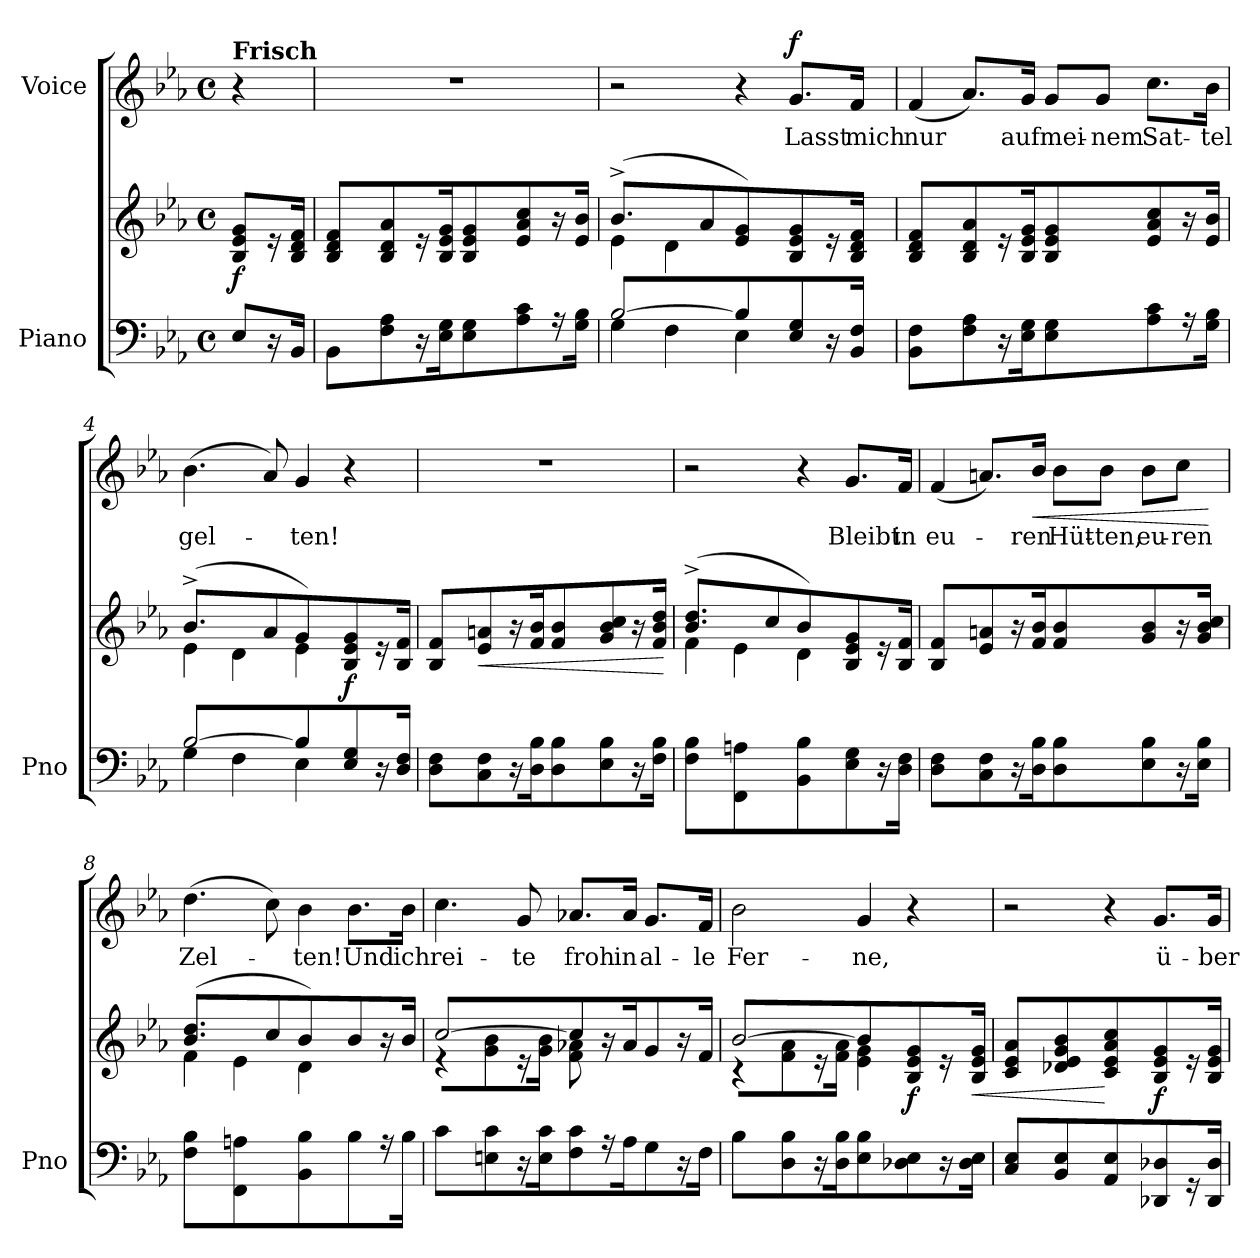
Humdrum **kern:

**kern	**kern	**dynam	**kern	**text	**dynam
*part2	*part2	*part2	*part1	*part1	*part1
*staff3	*staff2	*staff2/3	*staff1	*staff1	*staff1
*I"Piano	*	*	*I"Voice	*	*
*I'Pno	*	*	*	*	*
*clefF4	*clefG2	*	*clefG2	*	*
*k[b-e-a-]	*k[b-e-a-]	*	*k[b-e-a-]	*	*
*M4/4	*M4/4	*	*M4/4	*	*
*met(c)	*met(c)	*	*met(c)	*	*
=	=	=	=	=	=
!	!	!	!LO:TX:a:B:t=Frisch	!	!
!	!	!LO:DY:b	!	!	!
8E-/L	8B-/ 8e-/ 8g/L	f	4r	.	.
16r	16r	.	.	.	.
16BB-/JJ	16B-/ 16d/ 16f/JJ	.	.	.	.
=1	=1	=1	=1	=1	=1
4BB-/	4B-/ 4d/ 4f/	.	1r	.	.
8F\ 8A-\L	8B-/ 8d/ 8a-/L	.	.	.	.
16r	16r	.	.	.	.
16E-\ 16G\JJ	16B-/ 16e-/ 16g/JJ	.	.	.	.
4E-\ 4G\	4B-/ 4e-/ 4g/	.	.	.	.
8A-\ 8c\L	8e-/ 8a-/ 8cc/L	.	.	.	.
16r	16r	.	.	.	.
16G\ 16B-\JJ	16e-/ 16b-/JJ	.	.	.	.
=2	=2	=2	=2	=2	=2
*^	*^	*	*	*	*
[2B-/	4G\	(4.b-^/	4e-\	.	2r	.	.
.	4F\	.	4d\	.	.	.	.
.	.	8a-/	.	.	.	.	.
4B-/]	4E-\	4e-/ 4g/)	2ryy	.	4r	.	.
!	!	!	!	!	!	!	!LO:DY:a
8E-\ 8G\L	4ryy	8B-/ 8e-/ 8g/L	.	.	8.g/L	Lasst	f
16r	.	16r	.	.	.	.	.
16BB-\ 16F\JJ	.	16B-/ 16d/ 16f/JJ	.	.	16f/Jk	mich	.
*v	*v	*	*	*	*	*	*
*	*v	*v	*	*	*	*
=3	=3	=3	=3	=3	=3
4BB-\ 4F\	4B-/ 4d/ 4f/	.	(4f/	nur	.
8F\ 8A-\L	8B-/ 8d/ 8a-/L	.	8.a-/L)	.	.
16r	16r	.	.	.	.
16E-\ 16G\JJ	16B-/ 16e-/ 16g/JJ	.	16g/Jk	auf	.
4E-\ 4G\	4B-/ 4e-/ 4g/	.	8g/L	mei-	.
.	.	.	8g/J	-nem	.
8A-\ 8c\L	8e-/ 8a-/ 8cc/L	.	8.cc\L	Sat-	.
16r	16r	.	.	.	.
16G\ 16B-\JJ	16e-/ 16b-/JJ	.	16b-\Jk	-tel	.
=4	=4	=4	=4	=4	=4
*^	*^	*	*	*	*
[2B-/	4G\	(4.b-^/	4e-\	.	(4.b-\	gel-	.
.	4F\	.	4d\	.	.	.	.
.	.	8a-/	.	.	8a-/)	.	.
4B-/]	4E-\	4g/)	4e-\	.	4g/	-ten!	.
!	!	!	!	!LO:DY:b	!	!	!
8E-\ 8G\L	4ryy	8B-/ 8e-/ 8g/L	4ryy	f	4r	.	.
16r	.	16r	.	.	.	.	.
16D\ 16F\JJ	.	16B-/ 16f/JJ	.	.	.	.	.
*v	*v	*	*	*	*	*	*
*	*v	*v	*	*	*	*
=5	=5	=5	=5	=5	=5
4D\ 4F\	4B-/ 4f/	.	1r	.	.
!	!	!LO:HP:b	!	!	!
8C\ 8F\L	8e-/ 8an/L	<	.	.	.
16r	16r	.	.	.	.
16D\ 16B-\JJ	16f/ 16b-/JJ	.	.	.	.
4D\ 4B-\	4f/ 4b-/	.	.	.	.
8E-\ 8B-\L	8g/ 8b-/ 8cc/L	.	.	.	.
16r	16r	.	.	.	.
16F\ 16B-\JJ	16f/ 16b-/ 16dd/JJ	.	.	.	.
.	.	[	.	.	.
=6	=6	=6	=6	=6	=6
*	*^	*	*	*	*
4F\ 4B-\	(4.b-/^ 4.dd/^	4f\	.	2r	.	.
4FF/ 4An/	.	4e-\	.	.	.	.
.	8cc/	.	.	.	.	.
4BB-\ 4B-\	4b-/)	4d\	.	4r	.	.
8E-\ 8G\L	8B-/ 8e-/ 8g/L	4ryy	.	8.g/L	Bleibt	.
16r	16r	.	.	.	.	.
16D\ 16F\JJ	16B-/ 16f/JJ	.	.	16f/Jk	in	.
*	*v	*v	*	*	*	*
=7	=7	=7	=7	=7	=7
4D\ 4F\	4B-/ 4f/	.	(4f/	eu-	.
8C\ 8F\L	8e-/ 8an/L	.	8.an/L)	.	.
16r	16r	.	.	.	.
!	!	!	!	!	!LO:HP:b
16D\ 16B-\JJ	16f/ 16b-/JJ	.	16b-/Jk	-ren	<
4D\ 4B-\	4f/ 4b-/	.	8b-\L	Hüt-	.
.	.	.	8b-\J	-ten,	.
8E-\ 8B-\L	8g/ 8b-/L	.	8b-\L	eu-	.
16r	16r	.	8cc\J	-ren	.
16E-\ 16B-\JJ	16g/ 16b-/ 16cc/JJ	.	.	.	.
.	.	.	.	.	[
=8	=8	=8	=8	=8	=8
*	*^	*	*	*	*
4F\ 4B-\	(4.b-/ 4.dd/	4f\	.	(4.dd\	Zel-	.
4FF/ 4An/	.	4e-\	.	.	.	.
.	8cc/	.	.	8cc\)	.	.
4BB-\ 4B-\	4b-/)	4d\	.	4b-\	-ten!	.
8B-\L	8b-\L	4ryy	.	8.b-\L	Und	.
16r	16r	.	.	.	.	.
16B-\JJ	16b-\JJ	.	.	16b-\Jk	ich	.
=9	=9	=9	=9	=9	=9	=9
4c\	[2cc/	4r	.	4.cc\	rei-	.
8En\ 8c\L	.	8g\ 8b-\L	.	.	.	.
16r	.	16r	.	8g/	-te	.
16E\ 16c\JJ	.	16g\ 16b-\JJ	.	.	.	.
8F\ 8c\	8cc/]	8f\ 8a-X\	.	8.a-X/L	froh	.
16r	16r	4.ryy	.	.	.	.
16A-\	16a-/	.	.	16a-/Jk	in	.
8G\L	8g/L	.	.	8.g/L	al-	.
16r	16r	.	.	.	.	.
16F\JJ	16f/JJ	.	.	16f/Jk	-le	.
=10	=10	=10	=10	=10	=10	=10
4B-\	[2b-/	4r	.	2b-\	Fer-	.
8D\ 8B-\L	.	8f\ 8a-\L	.	.	.	.
16r	.	16r	.	.	.	.
16D\ 16B-\JJ	.	16f\ 16a-\JJ	.	.	.	.
4E-\ 4B-\	4b-/]	4e-\ 4g\	.	4g/	-ne,	.
!	!	!	!LO:DY:b	!	!	!
8D-X\ 8E-\L	8B-/ 8e-/ 8g/L	4ryy	f	4r	.	.
16r	16r	.	.	.	.	.
!	!	!	!LO:HP:b	!	!	!
16D-\ 16E-\JJ	16B-/ 16e-/ 16g/JJ	.	<	.	.	.
*	*v	*v	*	*	*	*
=11	=11	=11	=11	=11	=11
4C\ 4E-\	4c/ 4e-/ 4a-/	.	2r	.	.
4BB-/ 4E-/	4d-X/ 4e-/ 4g/ 4b-/	.	.	.	.
4AA-/ 4E-/	4c/ 4e-/ 4a-/ 4cc/	[	4r	.	.
!	!	!LO:DY:b	!	!	!
8DD-X/ 8D-X/L	8B-/ 8e-/ 8g/L	f	8.g/L	ü-	.
16r	16r	.	.	.	.
16DD-/ 16D-/JJ	16B-/ 16e-/ 16g/JJ	.	16g/Jk	-ber	.
=	=	=	=	=	=
*-	*-	*-	*-	*-	*-
